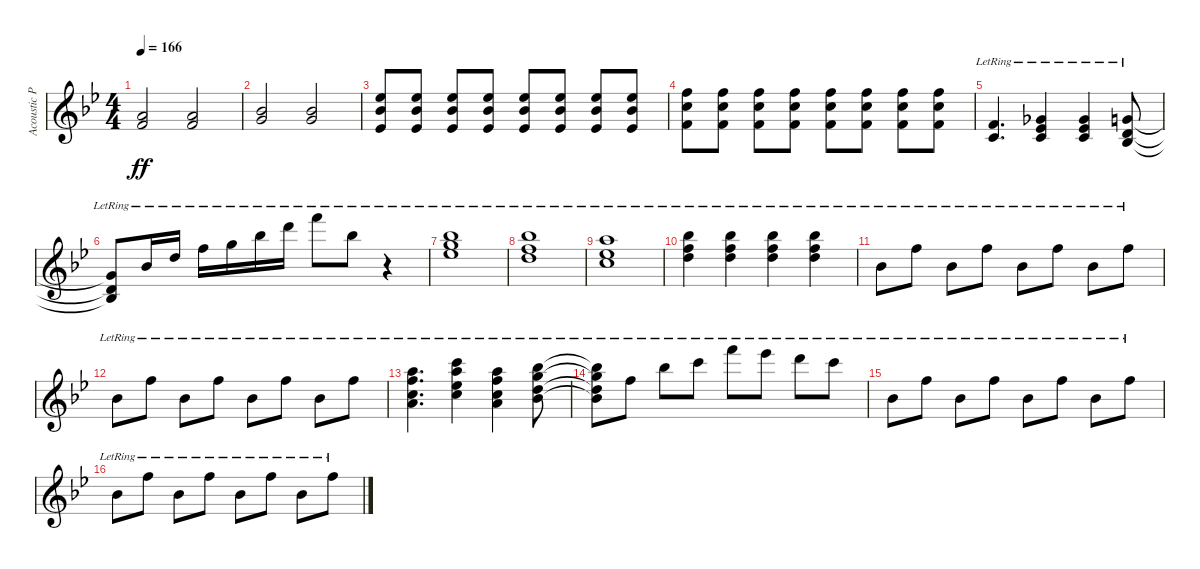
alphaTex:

\track ("Acoustic Piano (Staff 1)" "Acoustic P") {instrument acousticgrandpiano}
\staff {score}
\tuning (E4 B3 G3 D3 A2 E2 B1) {hide}
\ts (4 4)
\tempo 166
\clef g2
\ks gminor
(5.1 6.2).2{dy ff} (5.1 6.2).2 |
(6.1 8.2).2 (6.1 8.2).2 |
(11.1 11.2 8.3).8 (11.1 11.2 8.3).8 (11.1 11.2 8.3).8 (11.1 11.2 8.3).8 (11.1 11.2 8.3).8 (11.1 11.2 8.3).8 (11.1 11.2 8.3).8 (11.1 11.2 8.3).8 |
(13.1 13.2 10.3).8 (13.1 13.2 10.3).8 (13.1 13.2 10.3).8 (13.1 13.2 10.3).8 (13.1 13.2 10.3).8 (13.1 13.2 10.3).8 (13.1 13.2 10.3).8 (13.1 13.2 10.3).8 |
(1.1{lr} 1.2{lr}).4{d} (2.1 4.2{lr} 5.3{lr}).4 (2.1 4.2{lr} 5.3{lr}).4 (3.1 3.2{lr} 3.3{lr}).8 |
(3.1{t} 3.2{lr t} 3.3{lr t}).8 6.1{lr}.16 10.1{lr}.16 13.1{lr}.16 15.1{lr}.16 18.1{lr}.16 22.1{lr}.16 25.1{lr}.8 18.1{lr}.8 r.4 |
(11.1{lr} 23.2{lr} 24.3{lr}).1 |
(10.1{lr} 23.2{lr} 22.3{lr}).1 |
(17.1{lr} 13.2{lr} 20.3{lr}).1 |
(10.1{lr} 23.2{lr} 22.3{lr}).4 (10.1{lr} 23.2{lr} 22.3{lr}).4 (10.1{lr} 23.2{lr} 22.3{lr}).4 (10.1{lr} 23.2{lr} 22.3{lr}).4 |
6.1{lr}.8 13.1{lr}.8 6.1{lr}.8 13.1{lr}.8 6.1{lr}.8 13.1{lr}.8 6.1{lr}.8 13.1{lr}.8 |
6.1{lr}.8 13.1{lr}.8 6.1{lr}.8 13.1{lr}.8 6.1{lr}.8 13.1{lr}.8 6.1{lr}.8 13.1{lr}.8 |
(5.1{lr} 22.2{lr} 22.3{lr} 22.4{lr}).4{d} (20.1{lr} 22.2{lr} 20.3{lr} 22.4{lr}).4 (5.1{lr} 22.2{lr} 22.3{lr} 22.4{lr}).4 (18.1{lr} 20.2{lr} 19.3{lr} 20.4{lr}).8 |
(18.1{lr t} 20.2{lr t} 19.3{lr t} 20.4{lr t}).8 13.1{lr}.8 18.1{lr}.8 20.1{lr}.8 25.1{lr}.8 23.1{lr}.8 22.1{lr}.8 20.1{lr}.8 |
6.1{lr}.8 13.1{lr}.8 6.1{lr}.8 13.1{lr}.8 6.1{lr}.8 13.1{lr}.8 6.1{lr}.8 13.1{lr}.8 |
6.1{lr}.8 13.1{lr}.8 6.1{lr}.8 13.1{lr}.8 6.1{lr}.8 13.1{lr}.8 6.1{lr}.8 13.1{lr}.8
